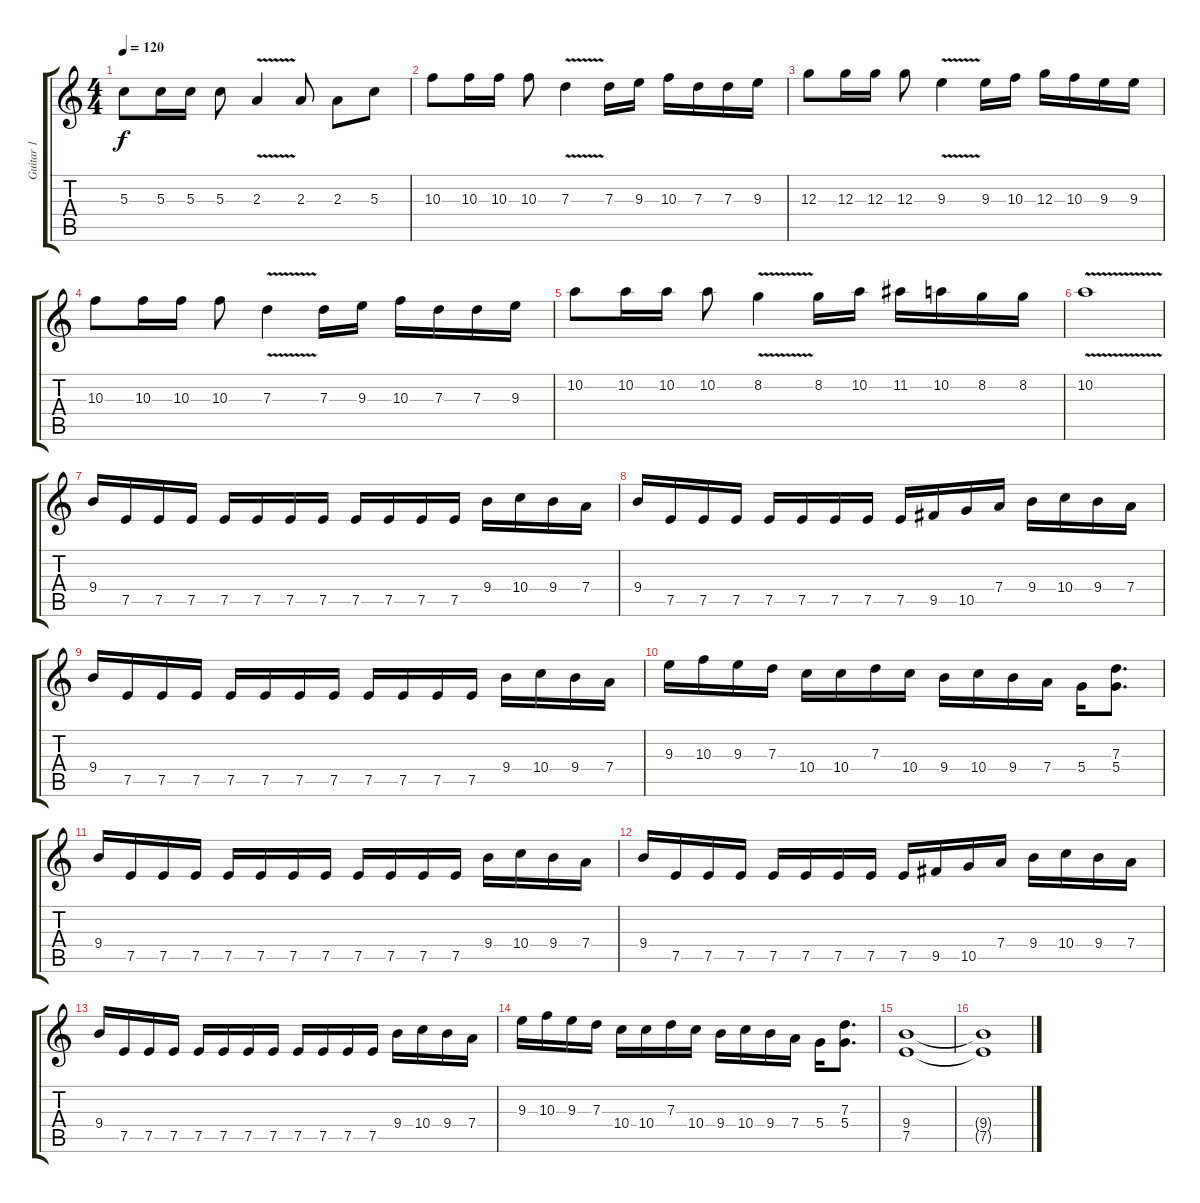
\track ("Guitar 1" "Guitar 1") {instrument distortionguitar}
\staff {score tabs}
\tuning (E4 B3 G3 D3 A2 E2) {hide}
\ts (4 4)
\tempo 120
\clef g2
\ks c
5.3.8{dy f} 5.3.16 5.3.16 5.3.8 2.3{v}.4 2.3.8 2.3.8 5.3.8 |
10.3.8 10.3.16 10.3.16 10.3.8 7.3{v}.4 7.3.16 9.3.16 10.3.16 7.3.16 7.3.16 9.3.16 |
12.3.8 12.3.16 12.3.16 12.3.8 9.3{v}.4 9.3.16 10.3.16 12.3.16 10.3.16 9.3.16 9.3.16 |
10.3.8 10.3.16 10.3.16 10.3.8 7.3{v}.4 7.3.16 9.3.16 10.3.16 7.3.16 7.3.16 9.3.16 |
10.2.8 10.2.16 10.2.16 10.2.8 8.2{v}.4 8.2.16 10.2.16 11.2.16 10.2.16 8.2.16 8.2.16 |
10.2{v}.1 |
9.4.16{volume 10 balance 2} 7.5.16 7.5.16 7.5.16 7.5.16 7.5.16 7.5.16 7.5.16 7.5.16 7.5.16 7.5.16 7.5.16 9.4.16 10.4.16 9.4.16 7.4.16 |
9.4.16 7.5.16 7.5.16 7.5.16 7.5.16 7.5.16 7.5.16 7.5.16 7.5.16 9.5.16 10.5.16 7.4.16 9.4.16 10.4.16 9.4.16 7.4.16 |
9.4.16 7.5.16 7.5.16 7.5.16 7.5.16 7.5.16 7.5.16 7.5.16 7.5.16 7.5.16 7.5.16 7.5.16 9.4.16 10.4.16 9.4.16 7.4.16 |
9.3.16 10.3.16 9.3.16 7.3.16 10.4.16 10.4.16 7.3.16 10.4.16 9.4.16 10.4.16 9.4.16 7.4.16 5.4.16 (7.3 5.4).8{d} |
9.4.16{volume 10} 7.5.16 7.5.16 7.5.16 7.5.16 7.5.16 7.5.16 7.5.16 7.5.16 7.5.16 7.5.16 7.5.16 9.4.16 10.4.16 9.4.16 7.4.16 |
9.4.16 7.5.16 7.5.16 7.5.16 7.5.16 7.5.16 7.5.16 7.5.16 7.5.16 9.5.16 10.5.16 7.4.16 9.4.16 10.4.16 9.4.16 7.4.16 |
9.4.16 7.5.16 7.5.16 7.5.16 7.5.16 7.5.16 7.5.16 7.5.16 7.5.16 7.5.16 7.5.16 7.5.16 9.4.16 10.4.16 9.4.16 7.4.16 |
9.3.16 10.3.16 9.3.16 7.3.16 10.4.16 10.4.16 7.3.16 10.4.16 9.4.16 10.4.16 9.4.16 7.4.16 5.4.16 (7.3 5.4).8{d} |
(9.4 7.5).1 |
(9.4{t} 7.5{t}).1
